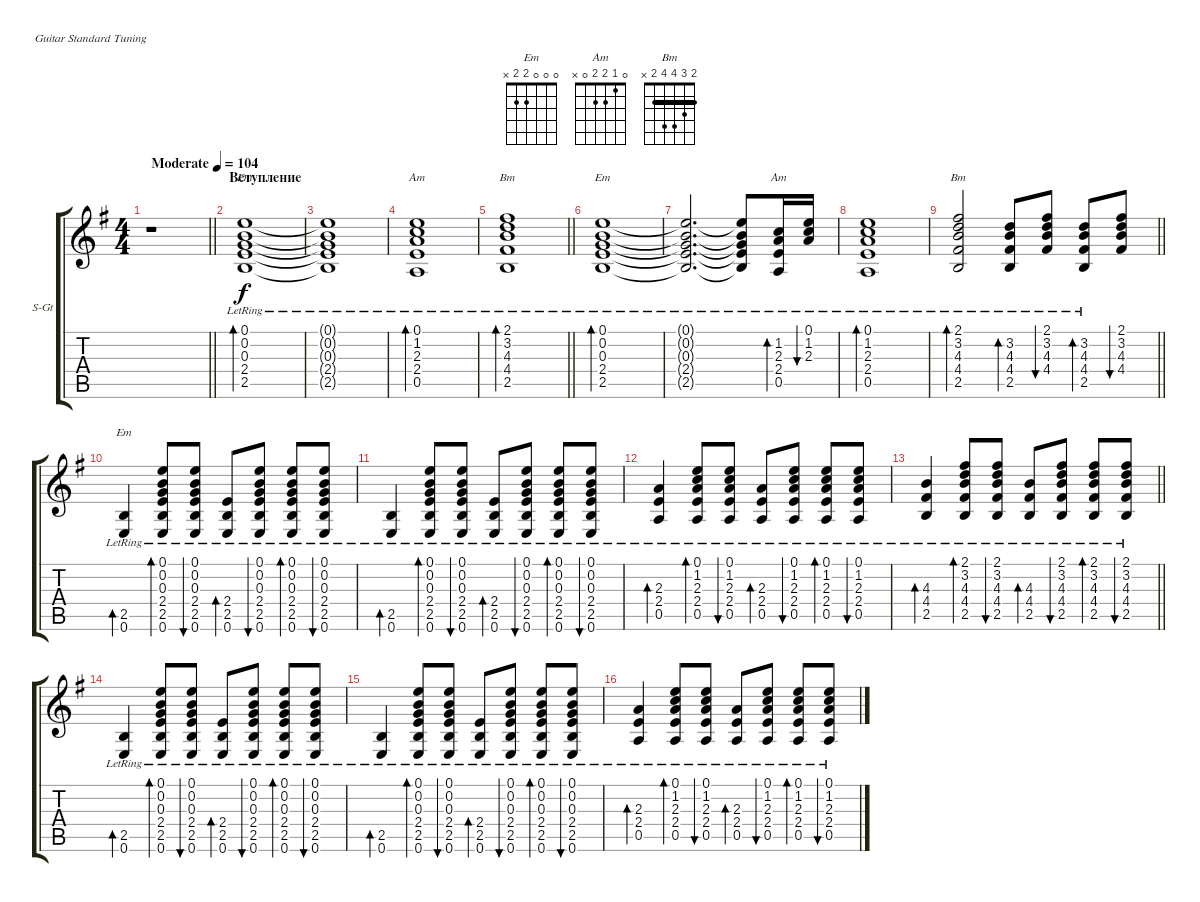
\bracketExtendMode groupsimilarinstruments
\firstSystemTrackNameOrientation horizontal
\otherSystemsTrackNameOrientation horizontal
\track ("Guitar 1" "S-Gt") {instrument acousticguitarsteel}
\staff {score tabs}
\tuning (E4 B3 G3 D3 A2 E2)
\chord ("Em" 0 0 0 2 2 x)
\chord ("Am" 0 1 2 2 0 x)
\chord ("Bm" 2 3 4 4 2 x) {barre 2}
\ts (4 4)
\beaming (8 2 2 2 2)
\tempo (104 "Moderate")
\clef g2
\barLineRight lightlight
\ks eminor
r.1{dy f instrument acousticguitarsteel} |
\section ("" "Вступление")
(0.1{lr} 0.2{lr} 0.3{lr} 2.4{lr} 2.5{lr}).1{bd 60 ch "Em"} |
(0.1{lr t} 0.2{lr t} 0.3{lr t} 2.4{lr t} 2.5{lr t}).1 |
(0.1{lr} 1.2{lr} 2.3{lr} 2.4{lr} 0.5{lr}).1{bd 60 ch "Am"} |
\barLineRight lightlight
(2.1{lr} 3.2{lr} 4.3{lr} 4.4{lr} 2.5{lr}).1{bd 60 ch "Bm"} |
\section ("" "")
(0.1{lr} 0.2{lr} 0.3{lr} 2.4{lr} 2.5{lr}).1{bd 60 ch "Em"} |
(0.1{lr t} 0.2{lr t} 0.3{lr t} 2.4{lr t} 2.5{lr t}).2{d} (0.1{lr t} 0.2{lr t} 0.3{lr t} 2.4{lr t} 2.5{lr t}).8 (1.2{lr} 2.3{lr} 2.4{lr} 0.5{lr}).16{bd 30 ch "Am"} (0.1{lr} 1.2{lr} 2.3{lr}).16{bu 30} |
(0.1{lr} 1.2{lr} 2.3{lr} 2.4{lr} 0.5{lr}).1{bd 60} |
\barLineRight lightlight
(2.1{lr} 3.2{lr} 4.3{lr} 4.4{lr} 2.5{lr}).2{bd 60 ch "Bm"} (3.2{lr} 4.3{lr} 4.4{lr} 2.5{lr}).8{bd 30} (2.1{lr} 3.2{lr} 4.3{lr} 4.4{lr}).8{bu 30} (3.2{lr} 4.3{lr} 4.4{lr} 2.5{lr}).8{bd 30} (2.1 3.2 4.3 4.4).8{bu 30} |
\section ("" "")
(2.5{lr} 0.6).4{bd 30 ch "Em"} (0.1{lr} 0.2{lr} 0.3{lr} 2.4{lr} 2.5 0.6).8{bd 30} (0.1{lr} 0.2{lr} 0.3{lr} 2.4{lr} 2.5 0.6).8{bu 30} (2.4{lr} 2.5{lr} 0.6).8{bd 30} (0.1{lr} 0.2{lr} 0.3{lr} 2.4{lr} 2.5 0.6).8{bu 30} (0.2 0.3{lr} 2.4{lr} 2.5{lr} 0.6 0.1).8{bd 30} (0.1{lr} 0.2{lr} 0.3{lr} 2.4 2.5 0.6).8{bu 30} |
(2.5{lr} 0.6).4{bd 30} (0.1{lr} 0.2{lr} 0.3{lr} 2.4{lr} 2.5 0.6).8{bd 30} (0.1{lr} 0.2{lr} 0.3{lr} 2.4{lr} 2.5 0.6).8{bu 30} (2.4{lr} 2.5{lr} 0.6).8{bd 30} (0.1{lr} 0.2{lr} 0.3{lr} 2.4{lr} 2.5 0.6).8{bu 30} (0.2 0.3{lr} 2.4{lr} 2.5{lr} 0.6 0.1).8{bd 30} (0.1{lr} 0.2{lr} 0.3{lr} 2.4 2.5 0.6).8{bu 30} |
(0.5{lr} 2.4 2.3).4{bd 30} (0.1{lr} 1.2{lr} 2.3{lr} 2.4{lr} 0.5).8{bd 30} (0.1{lr} 1.2{lr} 2.3{lr} 2.4{lr} 0.5).8{bu 30} (2.4{lr} 0.5{lr} 2.3).8{bd 30} (0.1{lr} 1.2{lr} 2.3{lr} 2.4{lr} 0.5).8{bu 30} (1.2 2.3{lr} 2.4{lr} 0.5{lr} 0.1).8{bd 30} (0.1{lr} 1.2{lr} 2.3{lr} 2.4 0.5).8{bu 30} |
\barLineRight lightlight
(2.5{lr} 4.4 4.3).4{bd 30} (2.1{lr} 3.2{lr} 4.3{lr} 4.4{lr} 2.5).8{bd 30} (2.1{lr} 3.2{lr} 4.3{lr} 4.4{lr} 2.5).8{bu 30} (4.4{lr} 2.5{lr} 4.3).8{bd 30} (2.1{lr} 3.2{lr} 4.3{lr} 4.4{lr} 2.5).8{bu 30} (3.2 4.3{lr} 4.4{lr} 2.5{lr} 2.1).8{bd 30} (2.1{lr} 3.2{lr} 4.3{lr} 4.4 2.5).8{bu 30} |
\section ("" "")
(2.5{lr} 0.6).4{bd 30} (0.1{lr} 0.2{lr} 0.3{lr} 2.4{lr} 2.5 0.6).8{bd 30} (0.1{lr} 0.2{lr} 0.3{lr} 2.4{lr} 2.5 0.6).8{bu 30} (2.4{lr} 2.5{lr} 0.6).8{bd 30} (0.1{lr} 0.2{lr} 0.3{lr} 2.4{lr} 2.5 0.6).8{bu 30} (0.2 0.3{lr} 2.4{lr} 2.5{lr} 0.6 0.1).8{bd 30} (0.1{lr} 0.2{lr} 0.3{lr} 2.4 2.5 0.6).8{bu 30} |
(2.5{lr} 0.6).4{bd 30} (0.1{lr} 0.2{lr} 0.3{lr} 2.4{lr} 2.5 0.6).8{bd 30} (0.1{lr} 0.2{lr} 0.3{lr} 2.4{lr} 2.5 0.6).8{bu 30} (2.4{lr} 2.5{lr} 0.6).8{bd 30} (0.1{lr} 0.2{lr} 0.3{lr} 2.4{lr} 2.5 0.6).8{bu 30} (0.2 0.3{lr} 2.4{lr} 2.5{lr} 0.6 0.1).8{bd 30} (0.1{lr} 0.2{lr} 0.3{lr} 2.4 2.5 0.6).8{bu 30} |
(0.5{lr} 2.4 2.3).4{bd 30} (0.1{lr} 1.2{lr} 2.3{lr} 2.4{lr} 0.5).8{bd 30} (0.1{lr} 1.2{lr} 2.3{lr} 2.4{lr} 0.5).8{bu 30} (2.4{lr} 0.5{lr} 2.3).8{bd 30} (0.1{lr} 1.2{lr} 2.3{lr} 2.4{lr} 0.5).8{bu 30} (1.2 2.3{lr} 2.4{lr} 0.5{lr} 0.1).8{bd 30} (0.1{lr} 1.2{lr} 2.3{lr} 2.4 0.5).8{bu 30}
